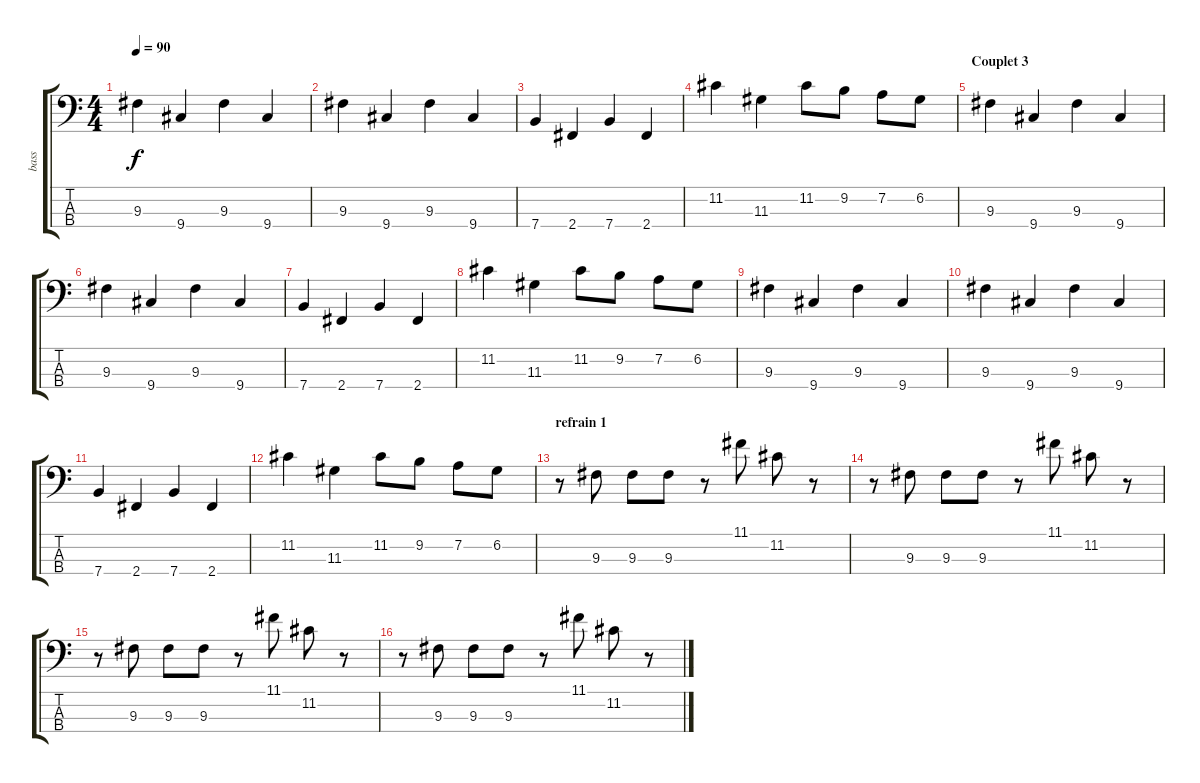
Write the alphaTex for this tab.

\track ("bass" "bass") {instrument electricbassfinger}
\staff {score tabs}
\tuning (G2 D2 A1 E1) {hide}
\ts (4 4)
\tempo 90
\clef f4
\ks c
9.3.4{dy f} 9.4.4 9.3.4 9.4.4 |
9.3.4 9.4.4 9.3.4 9.4.4 |
7.4.4 2.4.4 7.4.4 2.4.4 |
11.2.4 11.3.4 11.2.8 9.2.8 7.2.8 6.2.8 |
\section ("" "Couplet 3")
9.3.4 9.4.4 9.3.4 9.4.4 |
9.3.4 9.4.4 9.3.4 9.4.4 |
7.4.4 2.4.4 7.4.4 2.4.4 |
11.2.4 11.3.4 11.2.8 9.2.8 7.2.8 6.2.8 |
9.3.4 9.4.4 9.3.4 9.4.4 |
9.3.4 9.4.4 9.3.4 9.4.4 |
7.4.4 2.4.4 7.4.4 2.4.4 |
11.2.4 11.3.4 11.2.8 9.2.8 7.2.8 6.2.8 |
\section ("" "refrain 1")
r.8 9.3.8 9.3.8 9.3.8 r.8 11.1.8 11.2.8 r.8 |
r.8 9.3.8 9.3.8 9.3.8 r.8 11.1.8 11.2.8 r.8 |
r.8 9.3.8 9.3.8 9.3.8 r.8 11.1.8 11.2.8 r.8 |
r.8 9.3.8 9.3.8 9.3.8 r.8 11.1.8 11.2.8 r.8
